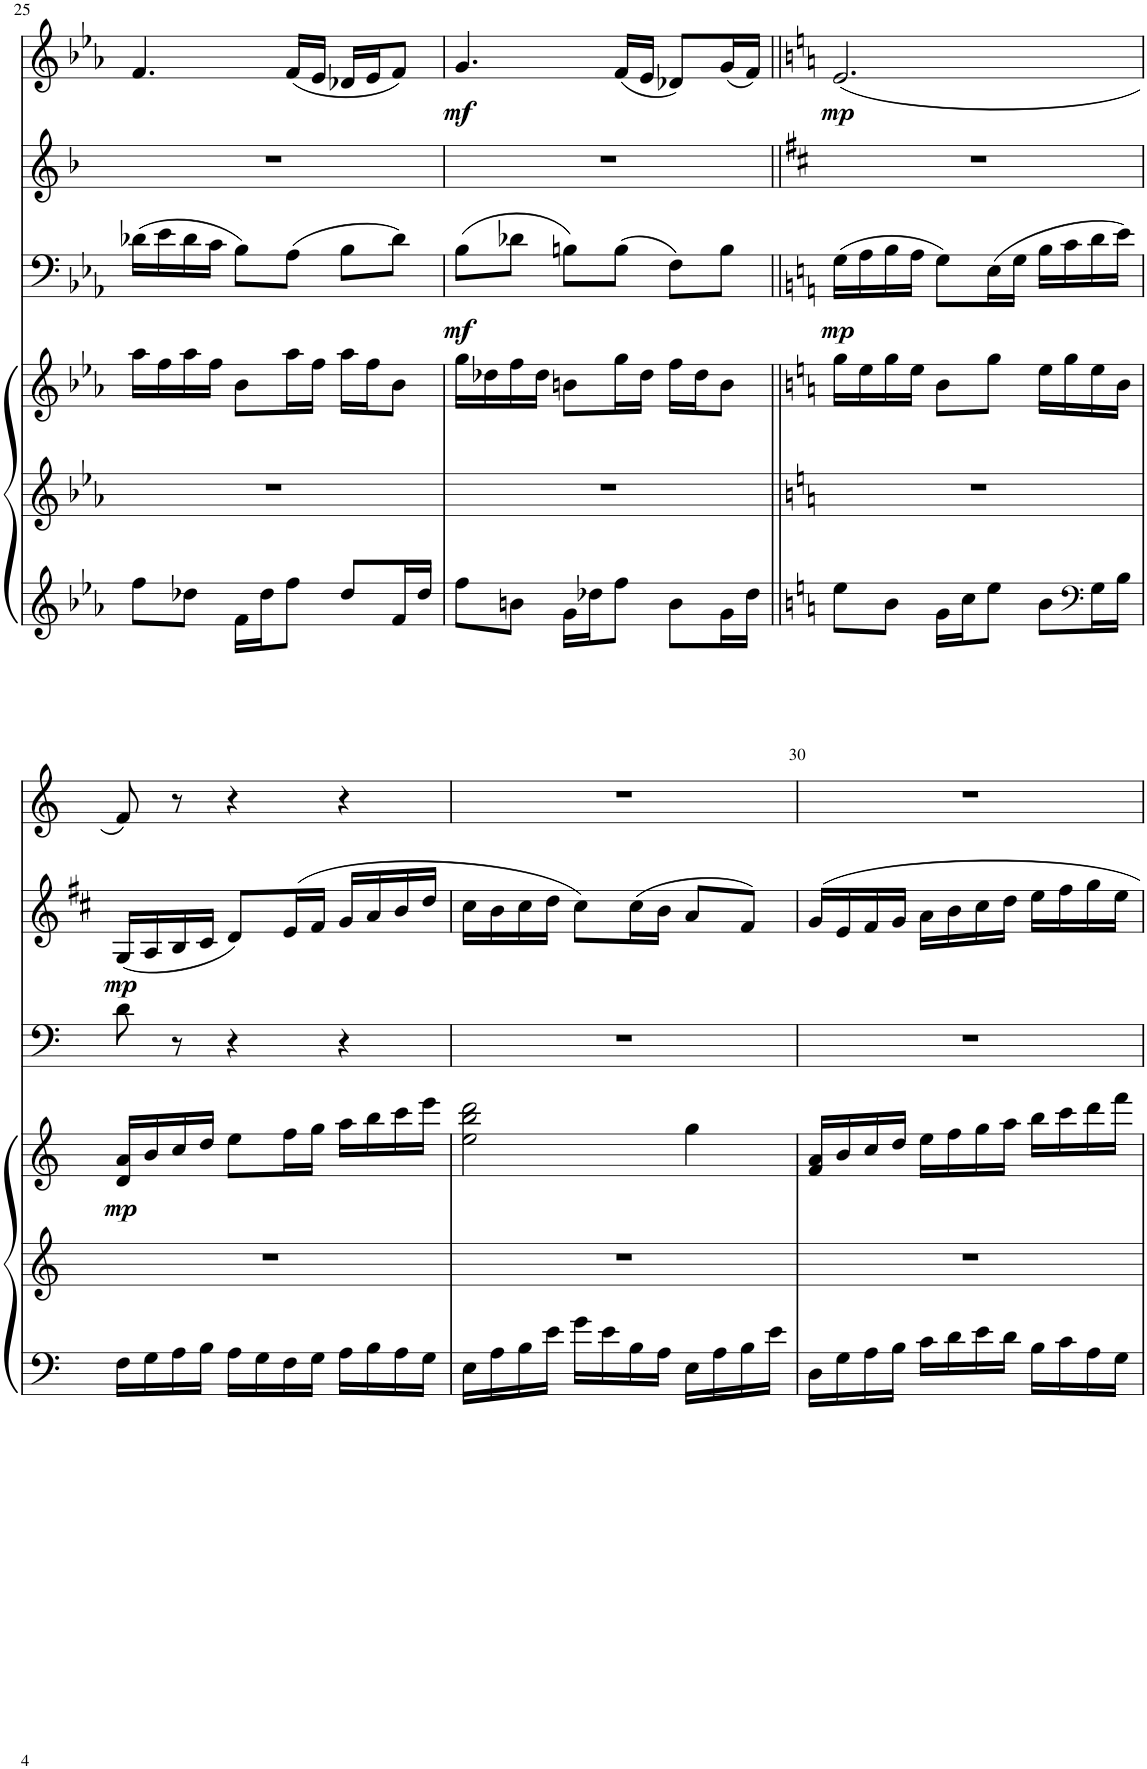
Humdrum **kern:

**kern	**kern	**kern	**dynam	**kern	**dynam	**kern	**dynam	**kern	**dynam
*part4	*part4	*part4	*part4	*part3	*part3	*part2	*part2	*part1	*part1
*staff6	*staff5	*staff4	*staff4/5/6	*staff3	*staff3	*staff2	*staff2	*staff1	*staff1
*I"Piano	*	*	*	*I"Violoncello	*	*I"Bb Clarinet	*	*I"Violin	*
*I'Pno	*	*	*	*I'Vc	*	*I'Cl	*	*I'Vln	*
!!LO:PB:g=z
*clefG2	*clefG2	*clefG2	*	*clefF4	*	*clefG2	*	*clefG2	*
*	*	*	*	*	*	*Trd1c2	*	*	*
*k[b-e-a-]	*k[b-e-a-]	*k[b-e-a-]	*	*k[b-e-a-]	*	*k[b-]	*	*k[b-e-a-]	*
*M3/4	*M3/4	*M3/4	*	*M3/4	*	*M3/4	*	*M3/4	*
=25	=25	=25	=25	=25	=25	=25	=25	=25	=25
8ff\L	2.r	16aa-\LL	.	(16d-X\LL	.	2.r	.	4.f/	.
.	.	16ff\	.	16e-\	.	.	.	.	.
8dd-X\J	.	16aa-\	.	16d-\	.	.	.	.	.
.	.	16ff\JJ	.	16c\JJ	.	.	.	.	.
16f\LL	.	8b-\L	.	8B-\L)	.	.	.	.	.
16dd-\J	.	.	.	.	.	.	.	.	.
8ff\J	.	16aa-\L	.	(8A-\J	.	.	.	(16f/LL	.
.	.	16ff\JJ	.	.	.	.	.	16e-/JJ	.
8dd-/L	.	16aa-\LL	.	8B-\L	.	.	.	16d-X/LL	.
.	.	16ff\J	.	.	.	.	.	16e-/J	.
16f/L	.	8b-\J	.	8d-\J)	.	.	.	8f/J)	.
16dd-/JJ	.	.	.	.	.	.	.	.	.
=26	=26	=26	=26	=26	=26	=26	=26	=26	=26
!	!	!	!	!	!LO:DY:b	!	!	!	!LO:DY:b
8ff\L	2.r	16gg\LL	.	(8B-\L	mf	2.r	.	4.g/	mf
.	.	16dd-X\	.	.	.	.	.	.	.
8bn\J	.	16ff\	.	8d-X\J	.	.	.	.	.
.	.	16dd-\JJ	.	.	.	.	.	.	.
16g\LL	.	8bn\L	.	8Bn\L)	.	.	.	.	.
16dd-X\J	.	.	.	.	.	.	.	.	.
8ff\J	.	16gg\L	.	(8B\J	.	.	.	(16f/LL	.
.	.	16dd-\JJ	.	.	.	.	.	16e-/JJ	.
8b\L	.	16ff\LL	.	8F\L)	.	.	.	8d-X/L)	.
.	.	16dd-\J	.	.	.	.	.	.	.
16g\L	.	8b\J	.	8B\J	.	.	.	(16g/L	.
16dd-\JJ	.	.	.	.	.	.	.	16f/JJ)	.
=27||	=27||	=27||	=27||	=27||	=27||	=27||	=27||	=27||	=27||
*k[]	*k[]	*k[]	*	*k[]	*	*k[f#c#]	*	*k[]	*
!	!	!	!	!	!LO:DY:b	!	!	!	!LO:DY:b
8ee\L	2.r	16gg\LL	.	(16G\LL	mp	2.r	.	(2.e/	mp
.	.	16ee\	.	16A\	.	.	.	.	.
8b\J	.	16gg\	.	16B\	.	.	.	.	.
.	.	16ee\JJ	.	16A\JJ	.	.	.	.	.
16g\LL	.	8b\L	.	8G\L)	.	.	.	.	.
16cc\J	.	.	.	.	.	.	.	.	.
8ee\J	.	8gg\J	.	(16E\L	.	.	.	.	.
.	.	.	.	16G\JJ	.	.	.	.	.
8b\L	.	16ee\LL	.	16B\LL	.	.	.	.	.
.	.	16gg\	.	16c\	.	.	.	.	.
*clefF4	*	*	*	*	*	*	*	*	*
16G\L	.	16ee\	.	16d\	.	.	.	.	.
16B\JJ	.	16b\JJ	.	16e\JJ)	.	.	.	.	.
!!LO:LB:g=z
=28	=28	=28	=28	=28	=28	=28	=28	=28	=28
!	!	!	!LO:DY:b	!	!	!	!LO:DY:b	!	!
16F\LL	2.r	16d/ 16a/LL	mp	8d\	.	(16G/LL	mp	8f/)	.
16G\	.	16b/	.	.	.	16A/	.	.	.
16A\	.	16cc/	.	8r	.	16B/	.	8r	.
16B\JJ	.	16dd/JJ	.	.	.	16c#/JJ	.	.	.
16A\LL	.	8ee\L	.	4r	.	8d/L)	.	4r	.
16G\	.	.	.	.	.	.	.	.	.
16F\	.	16ff\L	.	.	.	(16e/L	.	.	.
16G\JJ	.	16gg\JJ	.	.	.	16f#/JJ	.	.	.
16A\LL	.	16aa\LL	.	4r	.	16g/LL	.	4r	.
16B\	.	16bb\	.	.	.	16a/	.	.	.
16A\	.	16ccc\	.	.	.	16b/	.	.	.
16G\JJ	.	16eee\JJ	.	.	.	16dd/JJ	.	.	.
=29	=29	=29	=29	=29	=29	=29	=29	=29	=29
16E\LL	2.r	2ee\ 2bb\ 2ddd\	.	2.r	.	16cc#\LL	.	2.r	.
16A\	.	.	.	.	.	16b\	.	.	.
16B\	.	.	.	.	.	16cc#\	.	.	.
16e\JJ	.	.	.	.	.	16dd\JJ	.	.	.
16g\LL	.	.	.	.	.	8cc#\L)	.	.	.
16e\	.	.	.	.	.	.	.	.	.
16B\	.	.	.	.	.	(16cc#\L	.	.	.
16A\JJ	.	.	.	.	.	16b\JJ	.	.	.
16E\LL	.	4gg\	.	.	.	8a/L	.	.	.
16A\	.	.	.	.	.	.	.	.	.
16B\	.	.	.	.	.	8f#/J)	.	.	.
16e\JJ	.	.	.	.	.	.	.	.	.
=30	=30	=30	=30	=30	=30	=30	=30	=30	=30
16D\LL	2.r	16f/ 16a/LL	.	2.r	.	16g/LL	.	2.r	.
16G\	.	16b/	.	.	.	16e/	.	.	.
16A\	.	16cc/	.	.	.	16f#/	.	.	.
16B\JJ	.	16dd/JJ	.	.	.	16g/JJ	.	.	.
16c\LL	.	16ee\LL	.	.	.	16a\LL	.	.	.
16d\	.	16ff\	.	.	.	16b\	.	.	.
16e\	.	16gg\	.	.	.	16cc#\	.	.	.
16d\JJ	.	16aa\JJ	.	.	.	16dd\JJ	.	.	.
16B\LL	.	16bb\LL	.	.	.	16ee\LL	.	.	.
16c\	.	16ccc\	.	.	.	16ff#\	.	.	.
16A\	.	16ddd\	.	.	.	16gg\	.	.	.
16G\JJ	.	16fff\JJ	.	.	.	16ee\JJ	.	.	.
=	=	=	=	=	=	=	=	=	=
*-	*-	*-	*-	*-	*-	*-	*-	*-	*-
